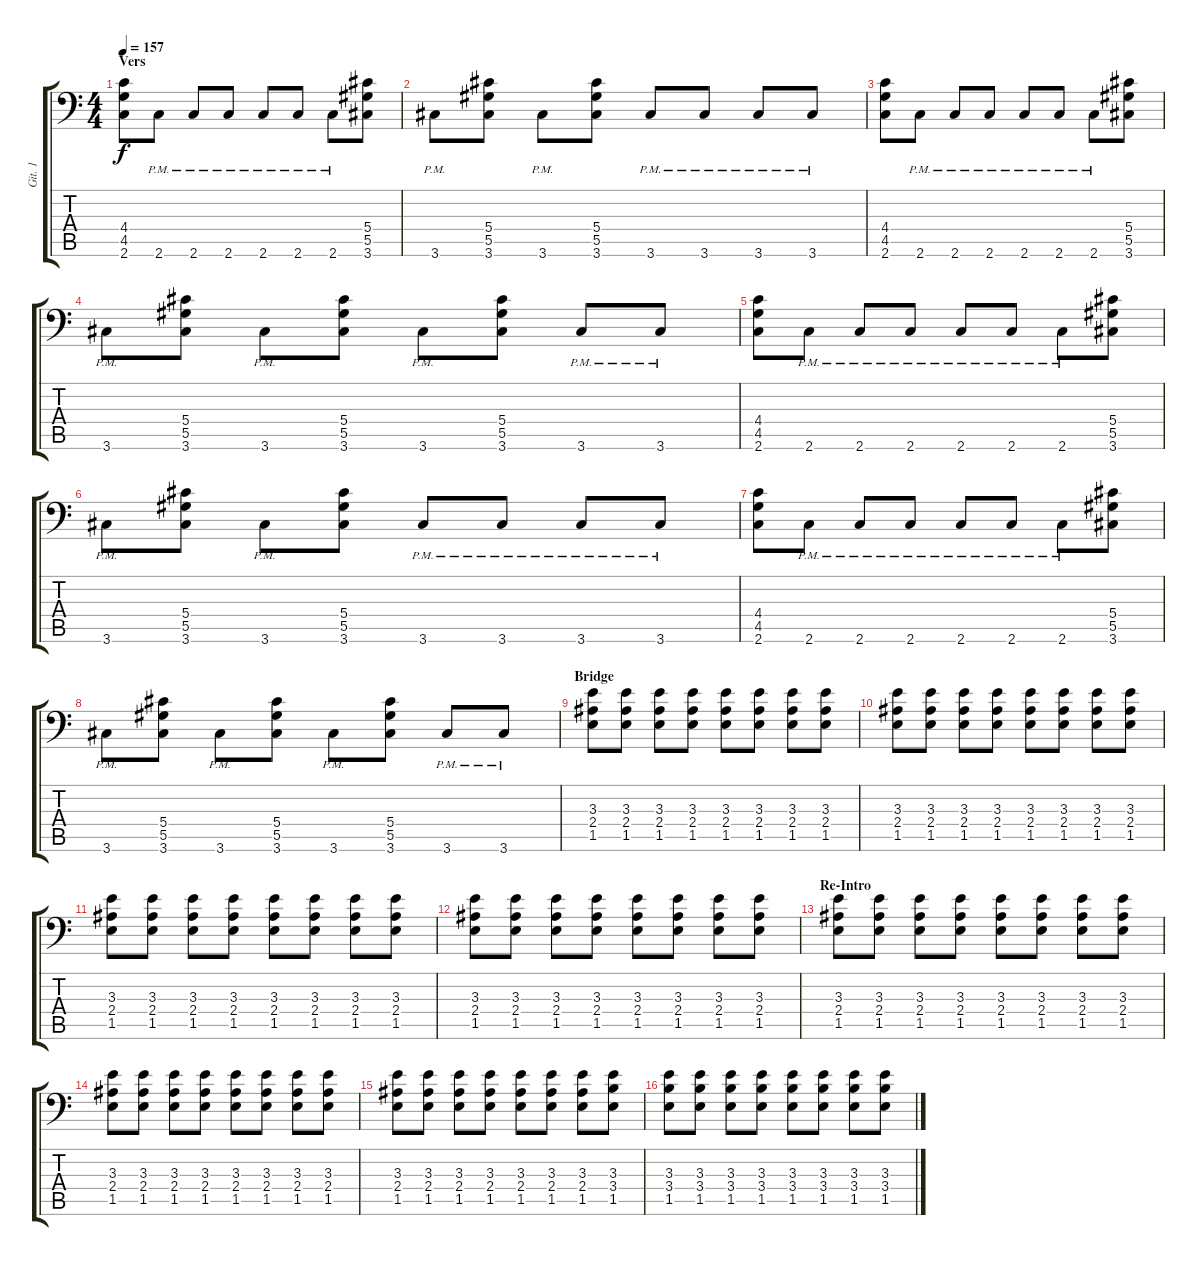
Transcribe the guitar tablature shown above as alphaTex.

\track ("Git. 1" "Git. 1") {instrument distortionguitar}
\staff {score tabs}
\tuning (Bb3 F3 Db3 Ab2 Eb2 Bb1) {hide}
\ts (4 4)
\section ("" "Vers")
\tempo 157
\clef f4
\ks c
(4.4 4.5 2.6).8{dy f} 2.6{pm}.8 2.6{pm}.8 2.6{pm}.8 2.6{pm}.8 2.6{pm}.8 2.6{pm}.8 (5.4 5.5 3.6).8 |
3.6{pm}.8 (5.4 5.5 3.6).8 3.6{pm}.8 (5.4 5.5 3.6).8 3.6{pm}.8 3.6{pm}.8 3.6{pm}.8 3.6{pm}.8 |
(4.4 4.5 2.6).8 2.6{pm}.8 2.6{pm}.8 2.6{pm}.8 2.6{pm}.8 2.6{pm}.8 2.6{pm}.8 (5.4 5.5 3.6).8 |
3.6{pm}.8 (5.4 5.5 3.6).8 3.6{pm}.8 (5.4 5.5 3.6).8 3.6{pm}.8 (5.4 5.5 3.6).8 3.6{pm}.8 3.6{pm}.8 |
(4.4 4.5 2.6).8 2.6{pm}.8 2.6{pm}.8 2.6{pm}.8 2.6{pm}.8 2.6{pm}.8 2.6{pm}.8 (5.4 5.5 3.6).8 |
3.6{pm}.8 (5.4 5.5 3.6).8 3.6{pm}.8 (5.4 5.5 3.6).8 3.6{pm}.8 3.6{pm}.8 3.6{pm}.8 3.6{pm}.8 |
(4.4 4.5 2.6).8 2.6{pm}.8 2.6{pm}.8 2.6{pm}.8 2.6{pm}.8 2.6{pm}.8 2.6{pm}.8 (5.4 5.5 3.6).8 |
3.6{pm}.8 (5.4 5.5 3.6).8 3.6{pm}.8 (5.4 5.5 3.6).8 3.6{pm}.8 (5.4 5.5 3.6).8 3.6{pm}.8 3.6{pm}.8 |
\section ("" "Bridge")
(3.3 2.4 1.5).8 (3.3 2.4 1.5).8 (3.3 2.4 1.5).8 (3.3 2.4 1.5).8 (3.3 2.4 1.5).8 (3.3 2.4 1.5).8 (3.3 2.4 1.5).8 (3.3 2.4 1.5).8 |
(3.3 2.4 1.5).8 (3.3 2.4 1.5).8 (3.3 2.4 1.5).8 (3.3 2.4 1.5).8 (3.3 2.4 1.5).8 (3.3 2.4 1.5).8 (3.3 2.4 1.5).8 (3.3 2.4 1.5).8 |
(3.3 2.4 1.5).8 (3.3 2.4 1.5).8 (3.3 2.4 1.5).8 (3.3 2.4 1.5).8 (3.3 2.4 1.5).8 (3.3 2.4 1.5).8 (3.3 2.4 1.5).8 (3.3 2.4 1.5).8 |
(3.3 2.4 1.5).8 (3.3 2.4 1.5).8 (3.3 2.4 1.5).8 (3.3 2.4 1.5).8 (3.3 2.4 1.5).8 (3.3 2.4 1.5).8 (3.3 2.4 1.5).8 (3.3 2.4 1.5).8 |
\section ("" "Re-Intro")
(3.3 2.4 1.5).8 (3.3 2.4 1.5).8 (3.3 2.4 1.5).8 (3.3 2.4 1.5).8 (3.3 2.4 1.5).8 (3.3 2.4 1.5).8 (3.3 2.4 1.5).8 (3.3 2.4 1.5).8 |
(3.3 2.4 1.5).8 (3.3 2.4 1.5).8 (3.3 2.4 1.5).8 (3.3 2.4 1.5).8 (3.3 2.4 1.5).8 (3.3 2.4 1.5).8 (3.3 2.4 1.5).8 (3.3 2.4 1.5).8 |
(3.3 2.4 1.5).8 (3.3 2.4 1.5).8 (3.3 2.4 1.5).8 (3.3 2.4 1.5).8 (3.3 2.4 1.5).8 (3.3 2.4 1.5).8 (3.3 2.4 1.5).8 (3.3 3.4 1.5).8 |
(3.3 3.4 1.5).8 (3.3 3.4 1.5).8 (3.3 3.4 1.5).8 (3.3 3.4 1.5).8 (3.3 3.4 1.5).8 (3.3 3.4 1.5).8 (3.3 3.4 1.5).8 (3.3 3.4 1.5).8
